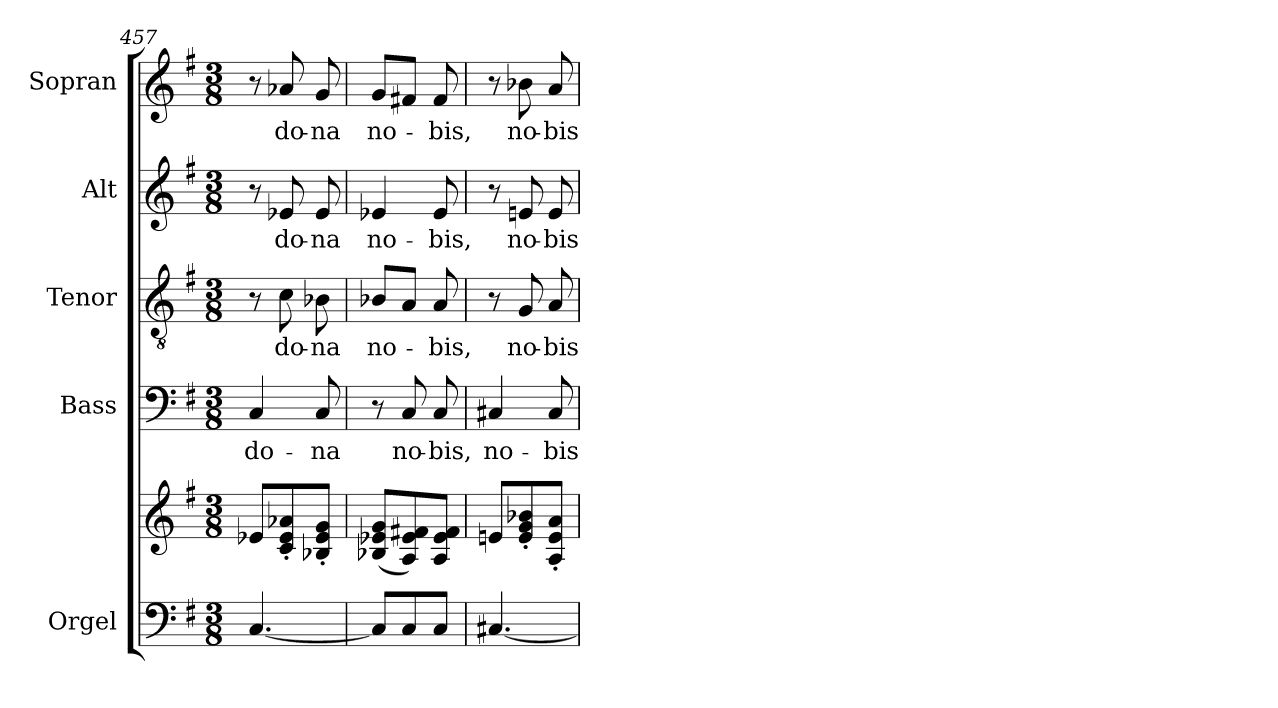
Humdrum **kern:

**kern	**kern	**kern	**text	**kern	**text	**kern	**text	**kern	**text
*part5	*part5	*part4	*part4	*part3	*part3	*part2	*part2	*part1	*part1
*staff6	*staff5	*staff4	*staff4	*staff3	*staff3	*staff2	*staff2	*staff1	*staff1
*I"Orgel	*	*I"Bass	*	*I"Tenor	*	*I"Alt	*	*I"Sopran	*
*I'Org.	*	*I'B.	*	*I'T.	*	*I'A.	*	*I'S.	*
!!LO:LB:g=z
*clefF4	*clefG2	*clefF4	*	*clefGv2	*	*clefG2	*	*clefG2	*
*k[f#]	*k[f#]	*k[f#]	*	*k[f#]	*	*k[f#]	*	*k[f#]	*
*G:	*G:	*G:	*	*G:	*	*G:	*	*G:	*
*M3/8	*M3/8	*M3/8	*	*M3/8	*	*M3/8	*	*M3/8	*
=457	=457	=457	=457	=457	=457	=457	=457	=457	=457
!	!	!	!LO:LY:b	!	!	!	!	!	!
[4.C/	8e-X/L	4C/	do-	8r	.	8r	.	8r	.
!	!	!	!	!	!LO:LY:b	!	!LO:LY:b	!	!LO:LY:b
.	8c/'< 8e-/'< 8a-X/'<	.	.	8c\	do-	8e-X/	do-	8a-X/	do-
!	!	!	!LO:LY:b	!	!LO:LY:b	!	!LO:LY:b	!	!LO:LY:b
.	8B-X/'< 8e-/'< 8g/'<J	8C/	-na	8B-X\	-na	8e-/	-na	8g/	-na
=458	=458	=458	=458	=458	=458	=458	=458	=458	=458
!	!	!	!	!	!LO:LY:b	!	!LO:LY:b	!	!LO:LY:b
8C/L]	(<8B-X/ 8e-X/ 8g/L	8r	.	8B-X/L	no-	4e-X/	no-	8g/L	no-
!	!	!	!LO:LY:b	!	!	!	!	!	!
8C/	8A/ 8e-/ 8f#X/)	8C/	no-	8A/J	.	.	.	8f#X/J	.
!	!	!	!LO:LY:b	!	!LO:LY:b	!	!LO:LY:b	!	!LO:LY:b
8C/J	8A/ 8e-/ 8f#/J	8C/	-bis,	8A/	-bis,	8e-/	-bis,	8f#/	-bis,
=459	=459	=459	=459	=459	=459	=459	=459	=459	=459
!	!	!	!LO:LY:b	!	!	!	!	!	!
[4.C#X/	8en/L	4C#X/	no-	8r	.	8r	.	8r	.
!	!	!	!	!	!LO:LY:b	!	!LO:LY:b	!	!LO:LY:b
.	8e/'< 8g/'< 8b-X/'<	.	.	8G/	no-	8en/	no-	8b-X\	no-
!	!	!	!LO:LY:b	!	!LO:LY:b	!	!LO:LY:b	!	!LO:LY:b
.	8A/'< 8e/'< 8a/'<J	8C#/	-bis	8A/	-bis	8e/	-bis	8a/	-bis
=	=	=	=	=	=	=	=	=	=
*-	*-	*-	*-	*-	*-	*-	*-	*-	*-
